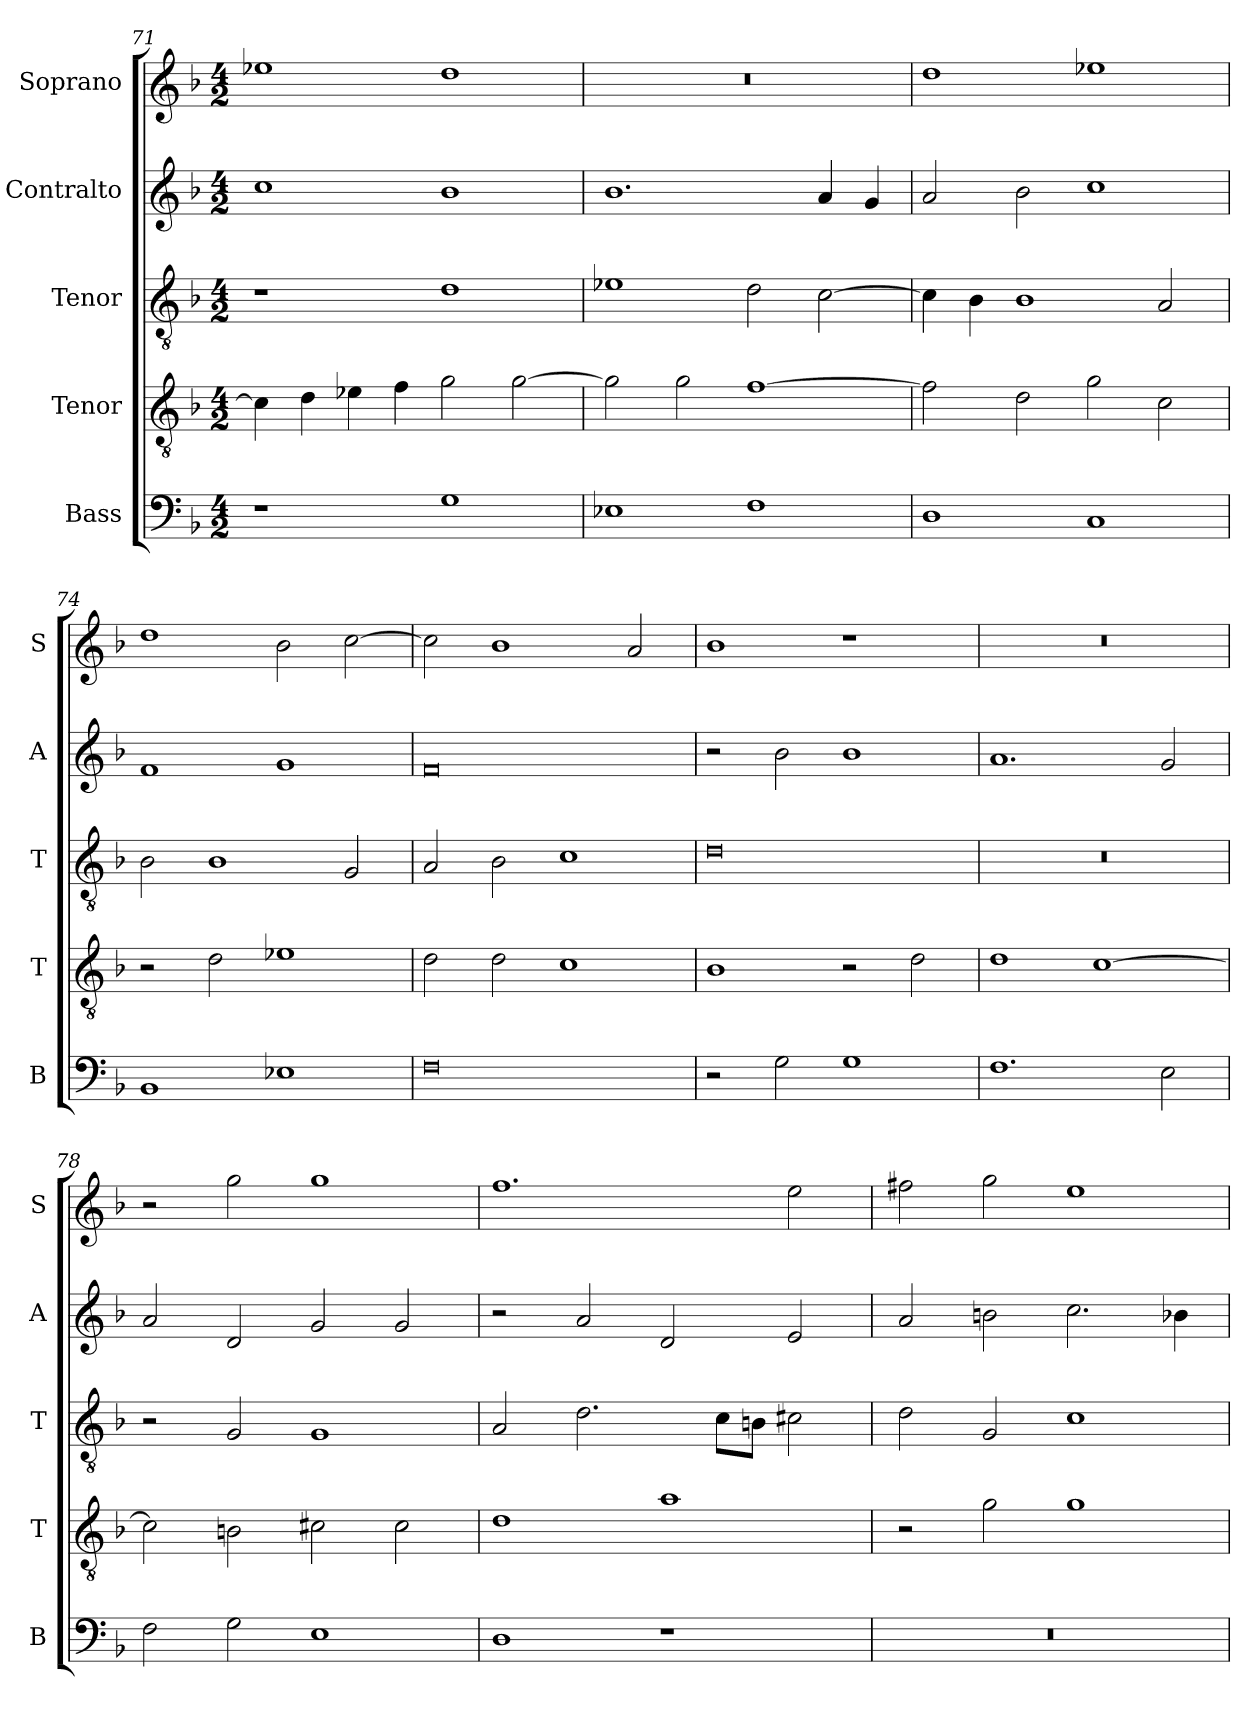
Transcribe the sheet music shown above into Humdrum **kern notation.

**kern	**kern	**kern	**kern	**kern
*part5	*part4	*part3	*part2	*part1
*staff5	*staff4	*staff3	*staff2	*staff1
*I"Bass	*I"Tenor	*I"Tenor	*I"Contralto	*I"Soprano
*I'B	*I'T	*I'T	*I'A	*I'S
*clefF4	*clefGv2	*clefGv2	*clefG2	*clefG2
*k[b-]	*k[b-]	*k[b-]	*k[b-]	*k[b-]
*G:dor	*G:dor	*G:dor	*G:dor	*G:dor
*M4/2	*M4/2	*M4/2	*M4/2	*M4/2
=71	=71	=71	=71	=71
1r	4c]	1r	1cc	1ee-X
.	4d	.	.	.
.	4e-X	.	.	.
.	4f	.	.	.
1G	2g	1d	1b-	1dd
.	[2g	.	.	.
=72	=72	=72	=72	=72
1E-X	2g]	1e-X	1.b-	0r
.	2g	.	.	.
1F	[1f	2d	.	.
.	.	[2c	4a	.
.	.	.	4g	.
=73	=73	=73	=73	=73
1D	2f]	4c]	2a	1dd
.	.	4B-	.	.
.	2d	1B-	2b-	.
1C	2g	.	1cc	1ee-X
.	2c	2A	.	.
=74	=74	=74	=74	=74
1BB-	2r	2B-	1f	1dd
.	2d	1B-	.	.
1E-X	1e-X	.	1g	2b-
.	.	2G	.	[2cc
=75	=75	=75	=75	=75
0F	2d	2A	0f	2cc]
.	2d	2B-	.	1b-
.	1c	1c	.	.
.	.	.	.	2a
=76	=76	=76	=76	=76
2r	1B-	0d	2r	1b-
2G	.	.	2b-	.
1G	2r	.	1b-	1r
.	2d	.	.	.
=77	=77	=77	=77	=77
1.F	1d	0r	1.a	0r
.	[1c	.	.	.
2E	.	.	2g	.
=78	=78	=78	=78	=78
2F	2c]	2r	2a	2r
2G	2Bn	2G	2d	2gg
1E	2c#X	1G	2g	1gg
.	2c#	.	2g	.
=79	=79	=79	=79	=79
1D	1d	2A	2r	1.ff
.	.	2.d	2a	.
1r	1a	.	2d	.
.	.	8c\L	.	.
.	.	8Bn\J	.	.
.	.	2c#X	2e	2ee
=80	=80	=80	=80	=80
0r	2r	2d	2a	2ff#X
.	2g	2G	2bn	2gg
.	1g	1c	2.cc	1ee
.	.	.	4b-X	.
=	=	=	=	=
*-	*-	*-	*-	*-
